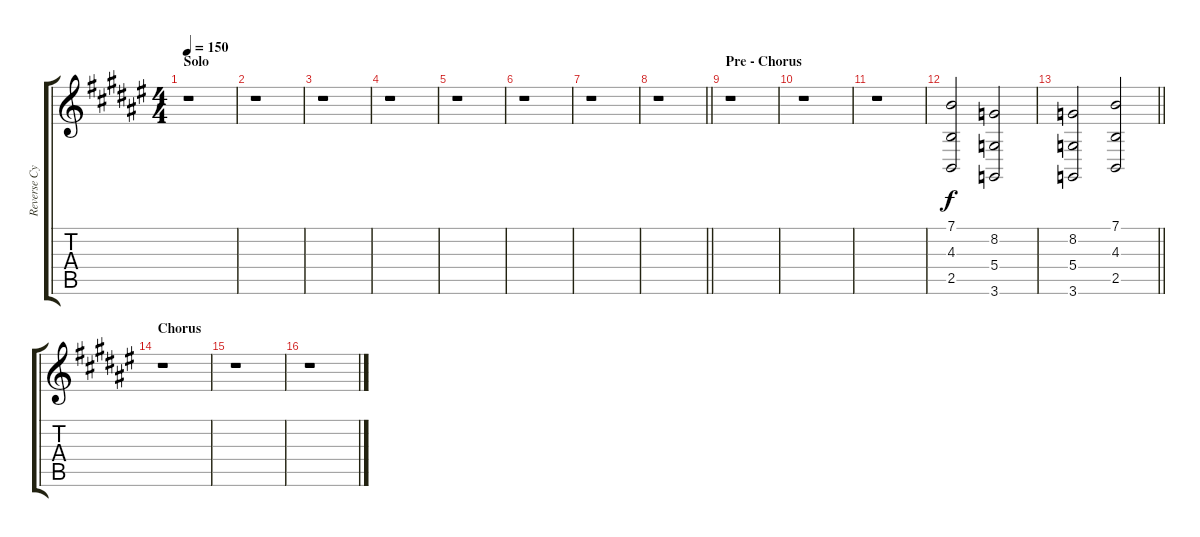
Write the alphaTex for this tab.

\track ("Reverse Cymbal/Orchestra Hit" "Reverse Cy") {instrument reversecymbal}
\staff {score tabs}
\tuning (E4 B3 G3 D3 A2 E2) {hide}
\ts (4 4)
\section ("" "Solo")
\tempo 150
\clef g2
\ks d#minor
r.1{dy f} |
r.1 |
r.1 |
r.1 |
r.1 |
r.1 |
r.1 |
\barLineRight lightlight
r.1 |
\section ("" "Pre - Chorus")
r.1 |
r.1 |
r.1 |
(7.1 4.3 2.5).2{instrument orchestrahit} (8.2 5.4 3.6).2 |
\barLineRight lightlight
(8.2 5.4 3.6).2 (7.1 4.3 2.5).2 |
\section ("" "Chorus")
r.1 |
r.1 |
r.1
